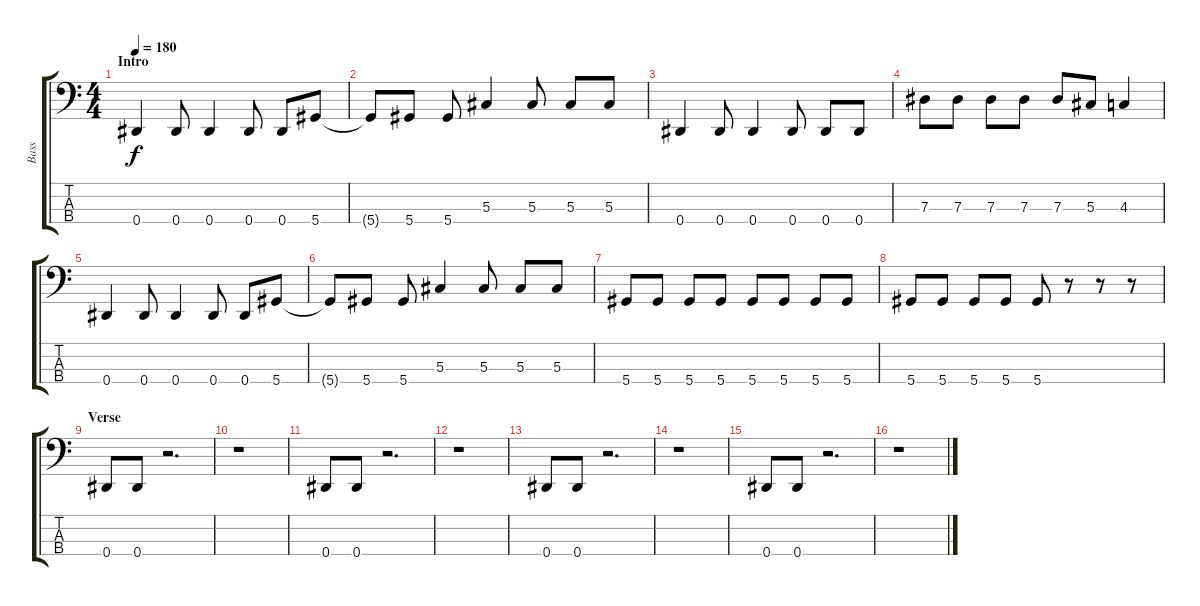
\track ("Bass" "Bass") {instrument electricbasspick}
\staff {score tabs}
\tuning (Gb2 Db2 Ab1 Eb1) {hide}
\ts (4 4)
\section ("" "Intro")
\tempo 180
\clef f4
\ks c
0.4.4{dy f instrument electricbasspick} 0.4.8 0.4.4 0.4.8 0.4.8 5.4.8 |
5.4{t}.8 5.4.8 5.4.8 5.3.4 5.3.8 5.3.8 5.3.8 |
0.4.4 0.4.8 0.4.4 0.4.8 0.4.8 0.4.8 |
7.3.8 7.3.8 7.3.8 7.3.8 7.3.8 5.3.8 4.3.4 |
0.4.4 0.4.8 0.4.4 0.4.8 0.4.8 5.4.8 |
5.4{t}.8 5.4.8 5.4.8 5.3.4 5.3.8 5.3.8 5.3.8 |
5.4.8 5.4.8 5.4.8 5.4.8 5.4.8 5.4.8 5.4.8 5.4.8 |
5.4.8 5.4.8 5.4.8 5.4.8 5.4.8 r.8 r.8 r.8 |
\section ("" "Verse")
0.4.8 0.4.8 r.2{d} |
r.1 |
0.4.8 0.4.8 r.2{d} |
r.1 |
0.4.8 0.4.8 r.2{d} |
r.1 |
0.4.8 0.4.8 r.2{d} |
r.1
